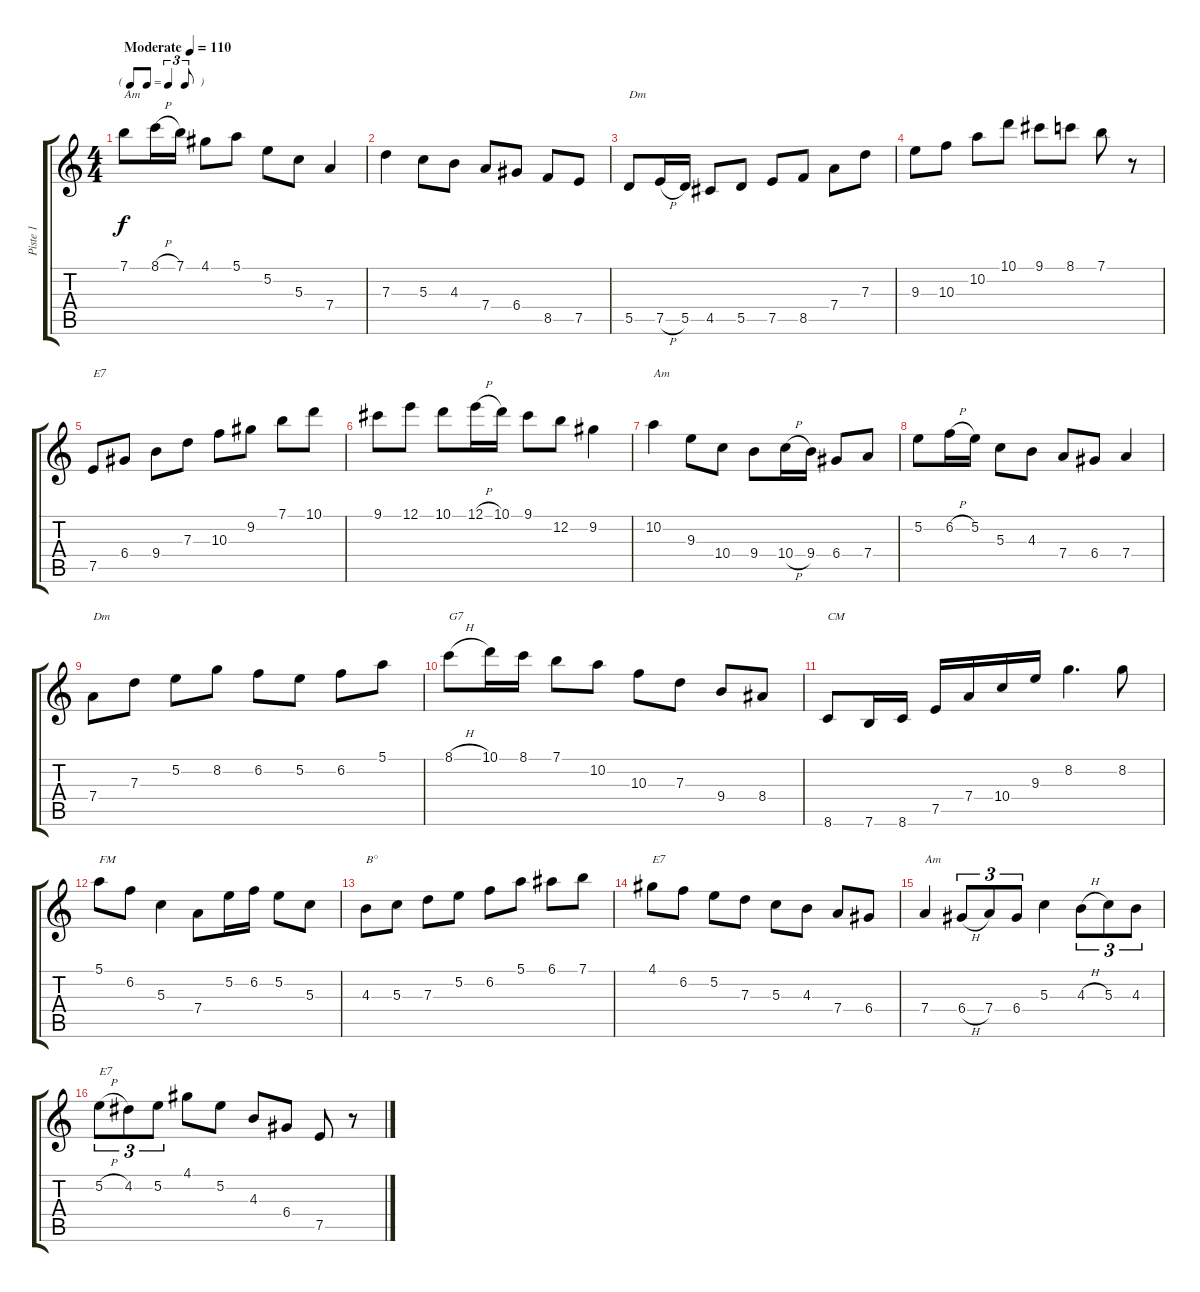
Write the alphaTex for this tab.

\track ("Piste 1" "Piste 1") {instrument acousticguitarsteel}
\staff {score tabs}
\tuning (E4 B3 G3 D3 A2 E2) {hide}
\ts (4 4)
\tf triplet8th
\tempo (110 "Moderate")
\clef g2
\ks c
7.1.8{txt "Am" dy f instrument acousticguitarsteel} 8.1{h}.16 7.1.16 4.1.8 5.1.8 5.2.8 5.3.8 7.4.4 |
7.3.4 5.3.8 4.3.8 7.4.8 6.4.8 8.5.8 7.5.8 |
5.5.8{txt "Dm"} 7.5{h}.16 5.5.16 4.5.8 5.5.8 7.5.8 8.5.8 7.4.8 7.3.8 |
9.3.8 10.3.8 10.2.8 10.1.8 9.1.8 8.1.8 7.1.8 r.8 |
7.5.8{txt "E7"} 6.4.8 9.4.8 7.3.8 10.3.8 9.2.8 7.1.8 10.1.8 |
9.1.8 12.1.8 10.1.8 12.1{h}.16 10.1.16 9.1.8 12.2.8 9.2.4 |
10.2.4{txt "Am"} 9.3.8 10.4.8 9.4.8 10.4{h}.16 9.4.16 6.4.8 7.4.8 |
5.2.8 6.2{h}.16 5.2.16 5.3.8 4.3.8 7.4.8 6.4.8 7.4.4 |
7.4.8{txt "Dm"} 7.3.8 5.2.8 8.2.8 6.2.8 5.2.8 6.2.8 5.1.8 |
8.1{h}.8{txt "G7"} 10.1.16 8.1.16 7.1.8 10.2.8 10.3.8 7.3.8 9.4.8 8.4.8 |
8.6.8{txt "CM"} 7.6.16 8.6.16 7.5.16 7.4.16 10.4.16 9.3.16 8.2.4{d} 8.2.8 |
5.1.8{txt "FM"} 6.2.8 5.3.4 7.4.8 5.2.16 6.2.16 5.2.8 5.3.8 |
4.3.8{txt "B°"} 5.3.8 7.3.8 5.2.8 6.2.8 5.1.8 6.1.8 7.1.8 |
4.1.8{txt "E7"} 6.2.8 5.2.8 7.3.8 5.3.8 4.3.8 7.4.8 6.4.8 |
7.4.4{txt "Am"} 6.4{h}.8{tu (3 2)} 7.4.8{tu (3 2)} 6.4.8{tu (3 2)} 5.3.4 4.3{h}.8{tu (3 2)} 5.3.8{tu (3 2)} 4.3.8{tu (3 2)} |
5.2{h}.8{tu (3 2) txt "E7"} 4.2.8{tu (3 2)} 5.2.8{tu (3 2)} 4.1.8 5.2.8 4.3.8 6.4.8 7.5.8 r.8
